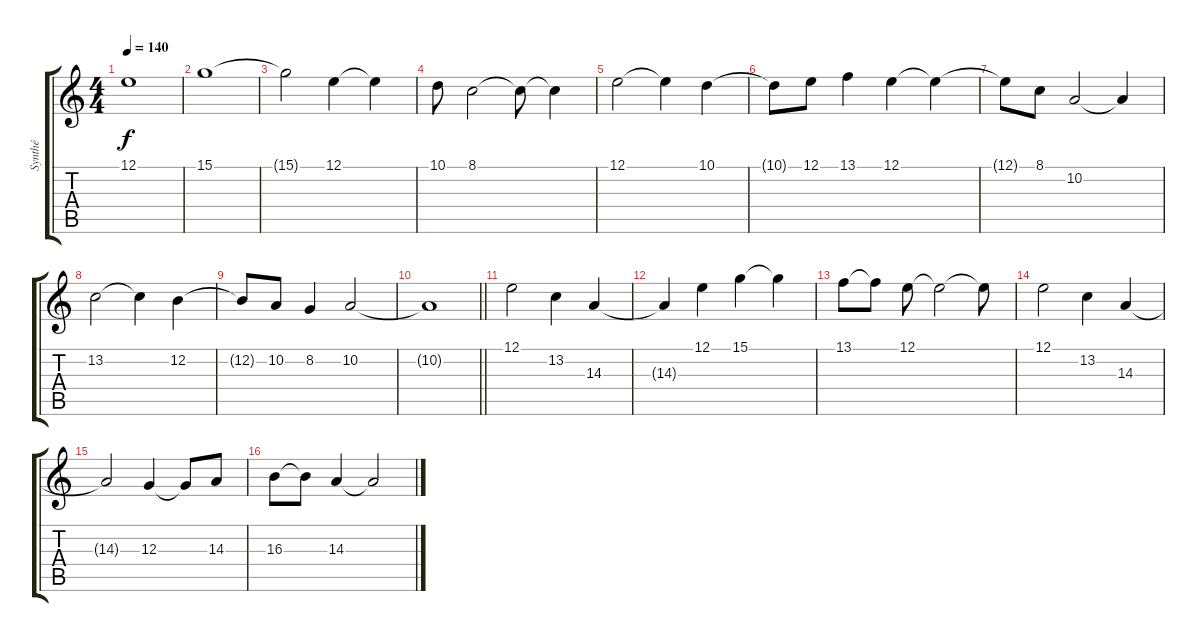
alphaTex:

\track ("Synthé" "Synthé") {instrument stringensemble1}
\staff {score tabs}
\tuning (E4 B3 G3 D3 A2 E2) {hide}
\ts (4 4)
\tempo 140
\clef g2
\ks c
12.1{t}.1{dy f} |
15.1.1 |
15.1{t}.2 12.1.4 12.1{t}.4 |
10.1.8 8.1.2 8.1{t}.8 8.1{t}.4 |
12.1.2 12.1{t}.4 10.1.4 |
10.1{t}.8 12.1.8 13.1.4 12.1.4 12.1{t}.4 |
12.1{t}.8 8.1.8 10.2.2 10.2{t}.4 |
13.2.2 13.2{t}.4 12.2.4 |
12.2{t}.8 10.2.8 8.2.4 10.2.2 |
\barLineRight lightlight
10.2{t}.1 |
12.1.2 13.2.4 14.3.4 |
14.3{t}.4 12.1.4 15.1.4 15.1{t}.4 |
13.1.8 13.1{t}.8 12.1.8 12.1{t}.2 12.1{t}.8 |
12.1.2 13.2.4 14.3.4 |
14.3{t}.2 12.3.4 12.3{t}.8 14.3.8 |
16.3.8 16.3{t}.8 14.3.4 14.3{t}.2
